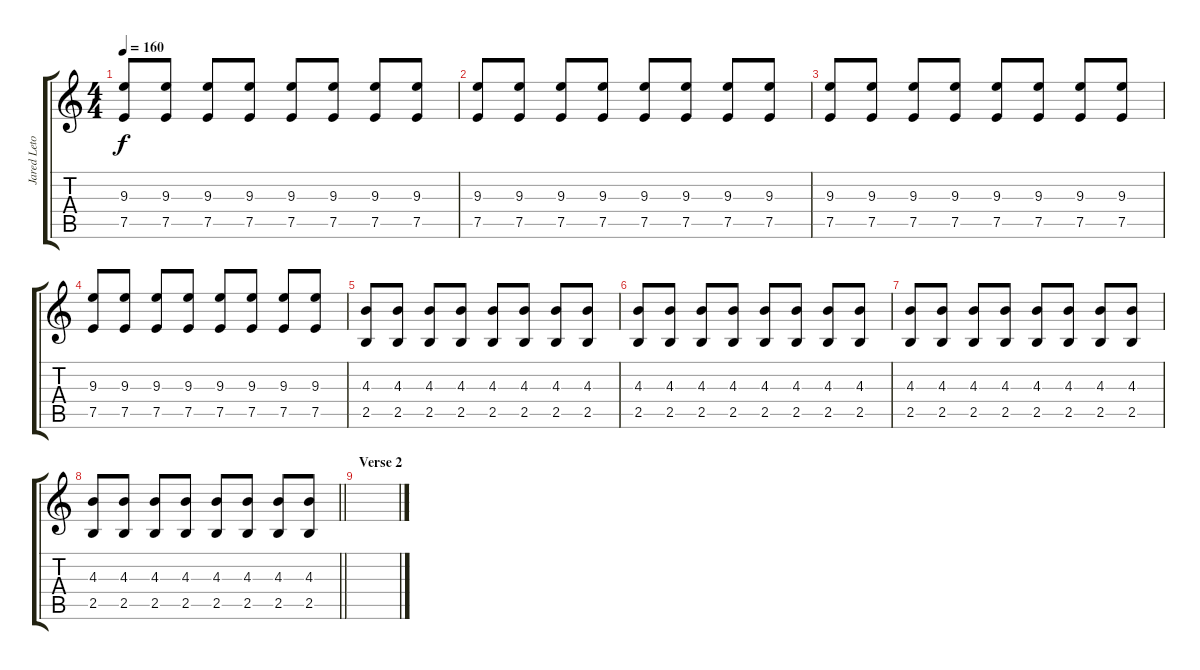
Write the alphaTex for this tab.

\track ("Jared Leto (Guitar)" "Jared Leto") {instrument distortionguitar}
\staff {score tabs}
\tuning (E4 B3 G3 D3 A2 E2) {hide}
\ts (4 4)
\tempo 160
\clef g2
\ks c
(9.3 7.5).8{dy f} (9.3 7.5).8 (9.3 7.5).8 (9.3 7.5).8 (9.3 7.5).8 (9.3 7.5).8 (9.3 7.5).8 (9.3 7.5).8 |
(9.3 7.5).8 (9.3 7.5).8 (9.3 7.5).8 (9.3 7.5).8 (9.3 7.5).8 (9.3 7.5).8 (9.3 7.5).8 (9.3 7.5).8 |
(9.3 7.5).8 (9.3 7.5).8 (9.3 7.5).8 (9.3 7.5).8 (9.3 7.5).8 (9.3 7.5).8 (9.3 7.5).8 (9.3 7.5).8 |
(9.3 7.5).8 (9.3 7.5).8 (9.3 7.5).8 (9.3 7.5).8 (9.3 7.5).8 (9.3 7.5).8 (9.3 7.5).8 (9.3 7.5).8 |
(4.3 2.5).8 (4.3 2.5).8 (4.3 2.5).8 (4.3 2.5).8 (4.3 2.5).8 (4.3 2.5).8 (4.3 2.5).8 (4.3 2.5).8 |
(4.3 2.5).8 (4.3 2.5).8 (4.3 2.5).8 (4.3 2.5).8 (4.3 2.5).8 (4.3 2.5).8 (4.3 2.5).8 (4.3 2.5).8 |
(4.3 2.5).8 (4.3 2.5).8 (4.3 2.5).8 (4.3 2.5).8 (4.3 2.5).8 (4.3 2.5).8 (4.3 2.5).8 (4.3 2.5).8 |
\barLineRight lightlight
(4.3 2.5).8 (4.3 2.5).8 (4.3 2.5).8 (4.3 2.5).8 (4.3 2.5).8 (4.3 2.5).8 (4.3 2.5).8 (4.3 2.5).8 |
\section ("" "Verse 2")
